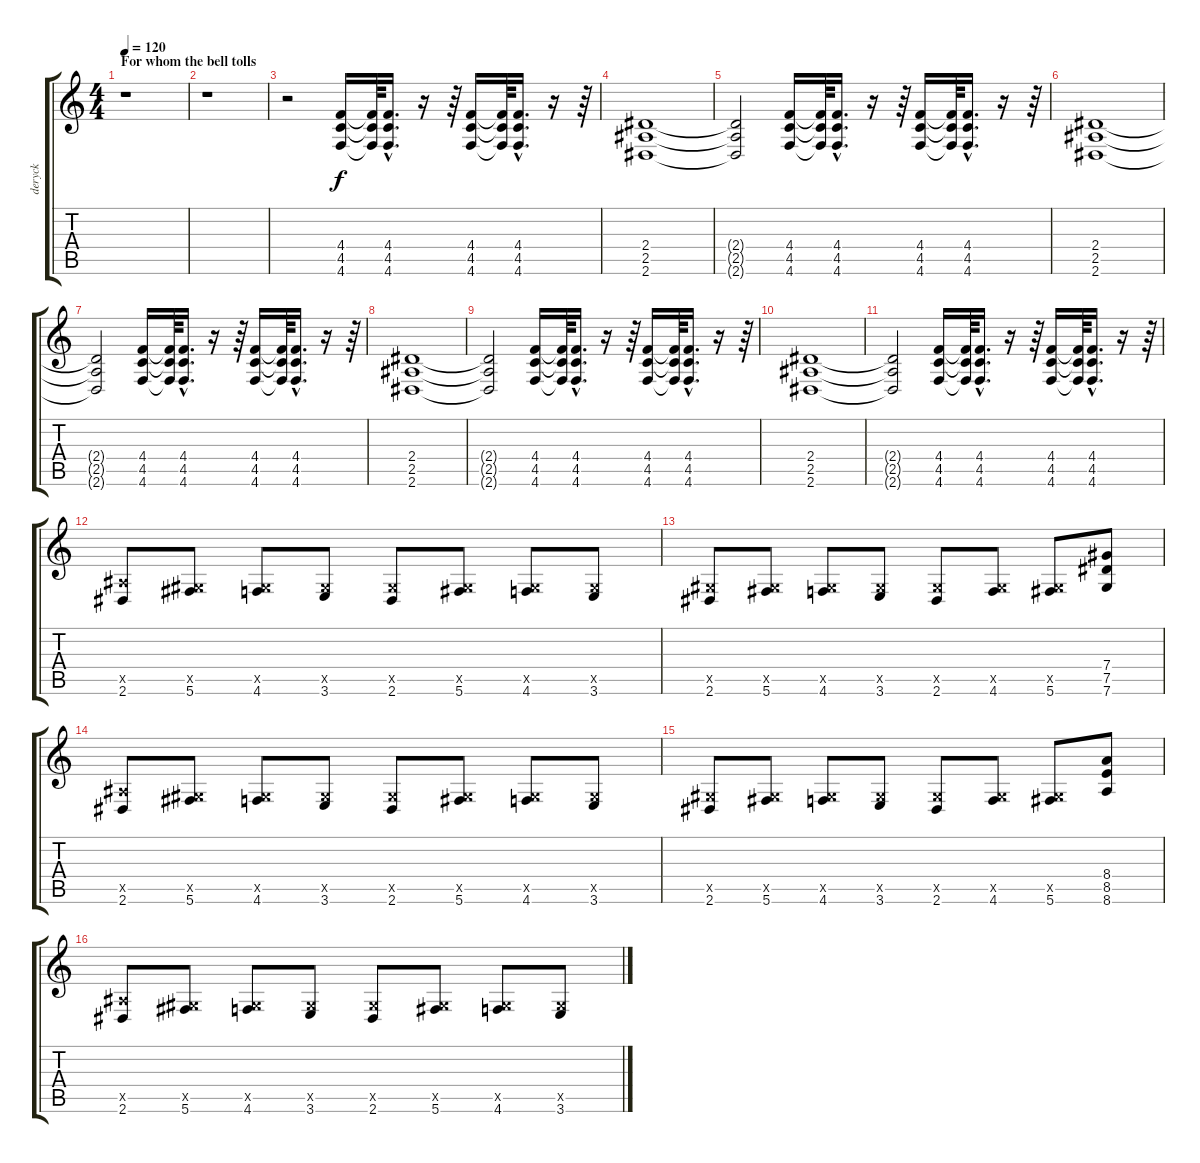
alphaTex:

\track ("deryck" "deryck") {instrument distortionguitar}
\staff {score tabs}
\tuning (Eb4 Bb3 Gb3 Db3 Ab2 Db2) {hide}
\ts (4 4)
\section ("" "For whom the bell tolls")
\tempo 120
\clef g2
\ks c
r.1{dy f instrument distortionguitar} |
r.1 |
r.2 (4.4 4.5 4.6).16 (4.4{t} 4.5{t} 4.6{t}).64 (4.4{hac} 4.5{hac} 4.6{hac}).16{d} r.16 r.64 (4.4 4.5 4.6).16 (4.4{t} 4.5{t} 4.6{t}).64 (4.4{hac} 4.5{hac} 4.6{hac}).16{d} r.16 r.64 |
(2.4 2.5 2.6).1 |
(2.4{t} 2.5{t} 2.6{t}).2 (4.4 4.5 4.6).16 (4.4{t} 4.5{t} 4.6{t}).64 (4.4{hac} 4.5{hac} 4.6{hac}).16{d} r.16 r.64 (4.4 4.5 4.6).16 (4.4{t} 4.5{t} 4.6{t}).64 (4.4{hac} 4.5{hac} 4.6{hac}).16{d} r.16 r.64 |
(2.4 2.5 2.6).1 |
(2.4{t} 2.5{t} 2.6{t}).2 (4.4 4.5 4.6).16 (4.4{t} 4.5{t} 4.6{t}).64 (4.4{hac} 4.5{hac} 4.6{hac}).16{d} r.16 r.64 (4.4 4.5 4.6).16 (4.4{t} 4.5{t} 4.6{t}).64 (4.4{hac} 4.5{hac} 4.6{hac}).16{d} r.16 r.64 |
(2.4 2.5 2.6).1 |
(2.4{t} 2.5{t} 2.6{t}).2 (4.4 4.5 4.6).16 (4.4{t} 4.5{t} 4.6{t}).64 (4.4{hac} 4.5{hac} 4.6{hac}).16{d} r.16 r.64 (4.4 4.5 4.6).16 (4.4{t} 4.5{t} 4.6{t}).64 (4.4{hac} 4.5{hac} 4.6{hac}).16{d} r.16 r.64 |
(2.4 2.5 2.6).1 |
(2.4{t} 2.5{t} 2.6{t}).2 (4.4 4.5 4.6).16 (4.4{t} 4.5{t} 4.6{t}).64 (4.4{hac} 4.5{hac} 4.6{hac}).16{d} r.16 r.64 (4.4 4.5 4.6).16 (4.4{t} 4.5{t} 4.6{t}).64 (4.4{hac} 4.5{hac} 4.6{hac}).16{d} r.16 r.64 |
(2.5{x} 2.6).8 (0.5{x} 5.6).8 (0.5{x} 4.6).8 (0.5{x} 3.6).8 (0.5{x} 2.6).8 (0.5{x} 5.6).8 (0.5{x} 4.6).8 (0.5{x} 3.6).8 |
(0.5{x} 2.6).8 (0.5{x} 5.6).8 (0.5{x} 4.6).8 (0.5{x} 3.6).8 (0.5{x} 2.6).8 (0.5{x} 4.6).8 (0.5{x} 5.6).8 (7.4 7.5 7.6).8 |
(2.5{x} 2.6).8 (0.5{x} 5.6).8 (0.5{x} 4.6).8 (0.5{x} 3.6).8 (0.5{x} 2.6).8 (0.5{x} 5.6).8 (0.5{x} 4.6).8 (0.5{x} 3.6).8 |
(0.5{x} 2.6).8 (0.5{x} 5.6).8 (0.5{x} 4.6).8 (0.5{x} 3.6).8 (0.5{x} 2.6).8 (0.5{x} 4.6).8 (0.5{x} 5.6).8 (8.4 8.5 8.6).8 |
(2.5{x} 2.6).8 (0.5{x} 5.6).8 (0.5{x} 4.6).8 (0.5{x} 3.6).8 (0.5{x} 2.6).8 (0.5{x} 5.6).8 (0.5{x} 4.6).8 (0.5{x} 3.6).8
